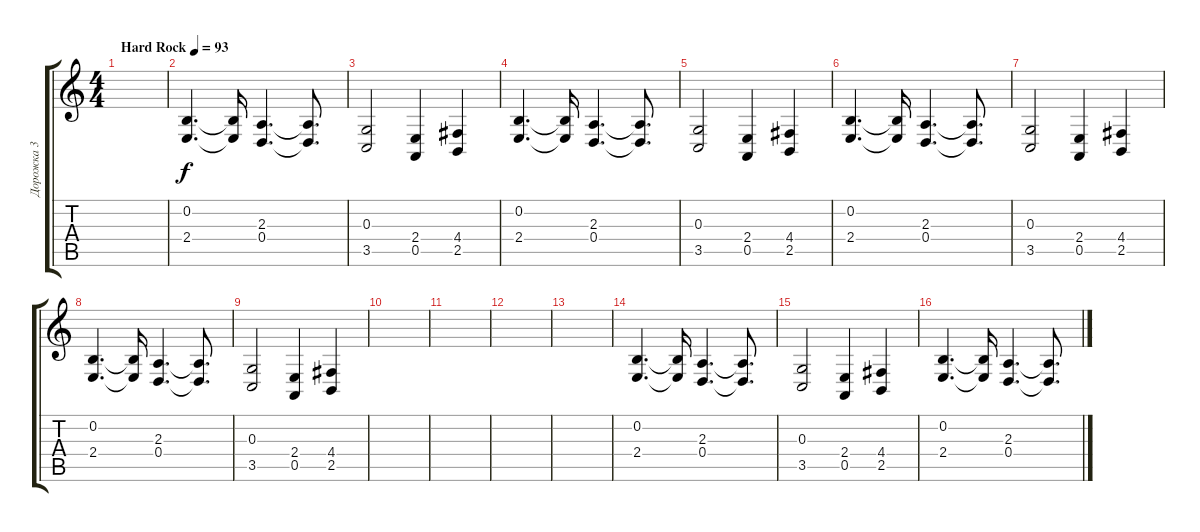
\track ("Дорожка 3" "Дорожка 3") {instrument stringensemble1}
\staff {score tabs}
\tuning (E4 B3 G3 D3 A2 E2) {hide}
\ts (4 4)
\tempo (93 "Hard Rock")
\clef g2
\ks c
|
(0.2 2.4).4{d} (0.2{t} 2.4{t}).16 (2.3 0.4).4{d} (2.3{t} 0.4{t}).8{d} |
(0.3 3.5).2 (2.4 0.5).4 (4.4 2.5).4 |
(0.2 2.4).4{d} (0.2{t} 2.4{t}).16 (2.3 0.4).4{d} (2.3{t} 0.4{t}).8{d} |
(0.3 3.5).2 (2.4 0.5).4 (4.4 2.5).4 |
(0.2 2.4).4{d} (0.2{t} 2.4{t}).16 (2.3 0.4).4{d} (2.3{t} 0.4{t}).8{d} |
(0.3 3.5).2 (2.4 0.5).4 (4.4 2.5).4 |
(0.2 2.4).4{d} (0.2{t} 2.4{t}).16 (2.3 0.4).4{d} (2.3{t} 0.4{t}).8{d} |
(0.3 3.5).2 (2.4 0.5).4 (4.4 2.5).4 |
|
|
|
|
(0.2 2.4).4{d} (0.2{t} 2.4{t}).16 (2.3 0.4).4{d} (2.3{t} 0.4{t}).8{d} |
(0.3 3.5).2 (2.4 0.5).4 (4.4 2.5).4 |
(0.2 2.4).4{d} (0.2{t} 2.4{t}).16 (2.3 0.4).4{d} (2.3{t} 0.4{t}).8{d}
